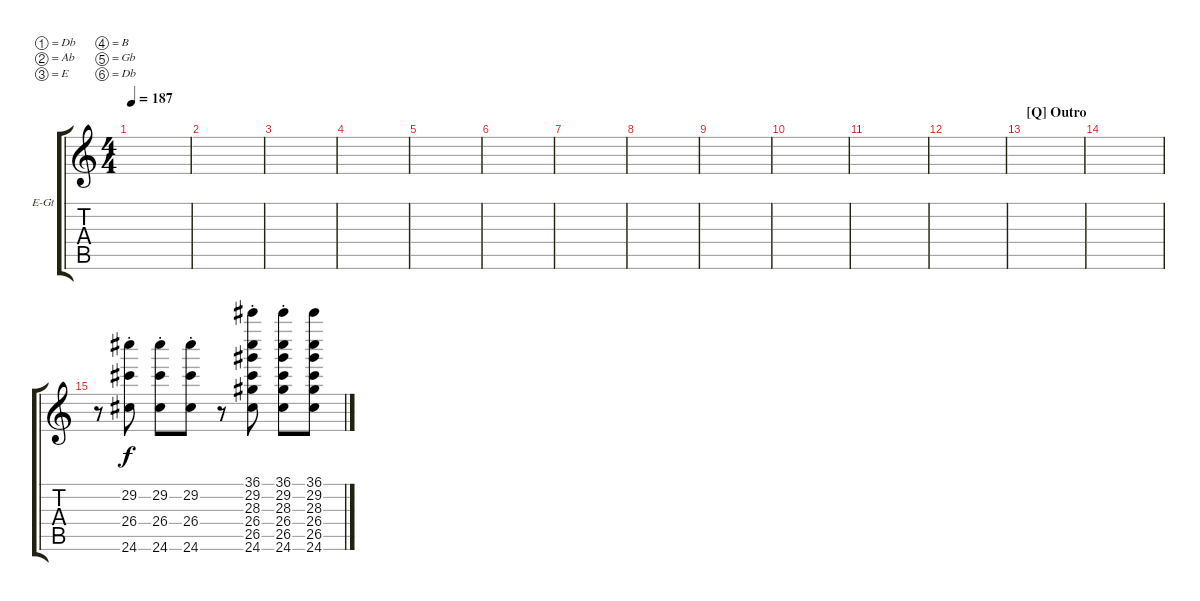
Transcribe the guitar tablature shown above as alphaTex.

\defaultSystemsLayout 4
\bracketExtendMode groupsimilarinstruments
\firstSystemTrackNameOrientation horizontal
\otherSystemsTrackNameOrientation horizontal
\track ("Synth II" "E-Gt") {instrument stringensemble1}
\staff {score tabs}
\tuning (Db4 Ab3 E3 B2 Gb2 Db2)
\displaytranspose 12
\ts (4 4)
\tempo 187
\clef g2
\scale
0.333333
\ks c
|
\scale
0.333333 |
\scale
0.333333 |
\scale
0.333333 |
\scale
0.333333 |
\scale
0.333333 |
\scale
0.333333 |
\scale
0.333333 |
\scale
0.333333 |
\scale
0.333333 |
\scale
0.333333 |
\scale
0.333333 |
\section ("Q" "Outro")
\scale
0.333333 |
|
r.8 (29.2{st} 26.4{st} 24.6{st}).8{dy f} (29.2{st} 26.4{st} 24.6{st}).8 (29.2{st} 26.4{st} 24.6{st}).8 r.8 (29.2{st} 26.4{st} 24.6{st} 36.1{st} 28.3{st} 26.5{st}).8 (29.2{st} 26.4{st} 24.6{st} 36.1{st} 28.3{st} 26.5{st}).8 (29.2 26.4 24.6 36.1 28.3 26.5).8
